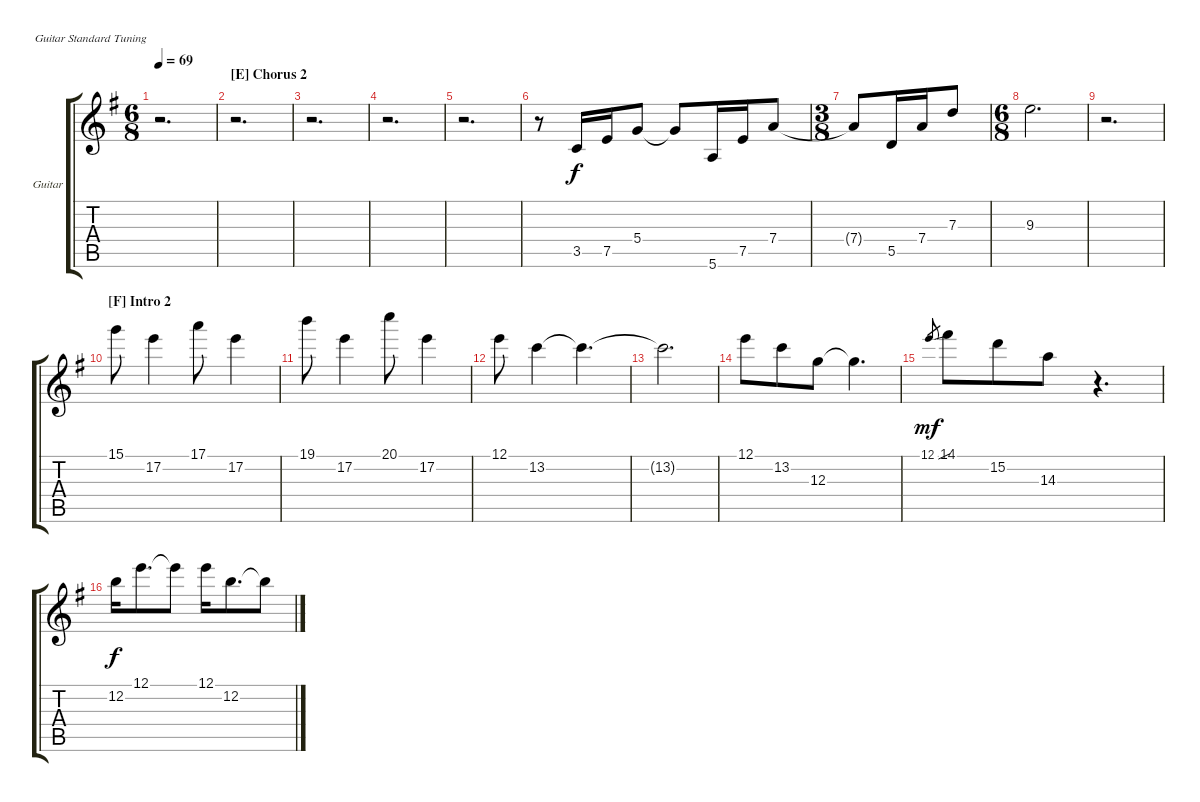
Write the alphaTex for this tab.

\bracketExtendMode groupsimilarinstruments
\firstSystemTrackNameOrientation horizontal
\otherSystemsTrackNameOrientation horizontal
\track ("E And A Guitar 2" "Guitar") {instrument acousticguitarnylon}
\staff {score tabs}
\tuning (E4 B3 G3 D3 A2 E2)
\ts (6 8)
\tempo 69
\clef g2
\ks g
r.2{d dy f} |
\section ("E" "Chorus 2")
r.2{d} |
r.2{d} |
r.2{d} |
r.2{d} |
r.8 3.5.16 7.5.16 5.4.8 5.4{t}.8 5.6.16 7.5.16 7.4.8 |
\ts (3 8)
7.4{t}.8 5.5.16 7.4.16 7.3.8 |
\ts (6 8)
9.3.2{d} |
r.2{d} |
\section ("F" "Intro 2")
15.1.8 17.2.4 17.1.8 17.2.4 |
19.1.8 17.2.4 20.1.8 17.2.4 |
12.1.8 13.2.4 13.2{t}.4{d} |
13.2{t}.2{d} |
12.1.8 13.2.8 12.3.8 12.3{t}.4{d} |
12.1{sou}.8{gr dy mf} 14.1.8 15.2.8 14.3.8 r.4{d} |
12.2.16{dy f} 12.1.8{d} 12.1{t}.8 12.1.16 12.2.8{d} 12.2{t}.8
